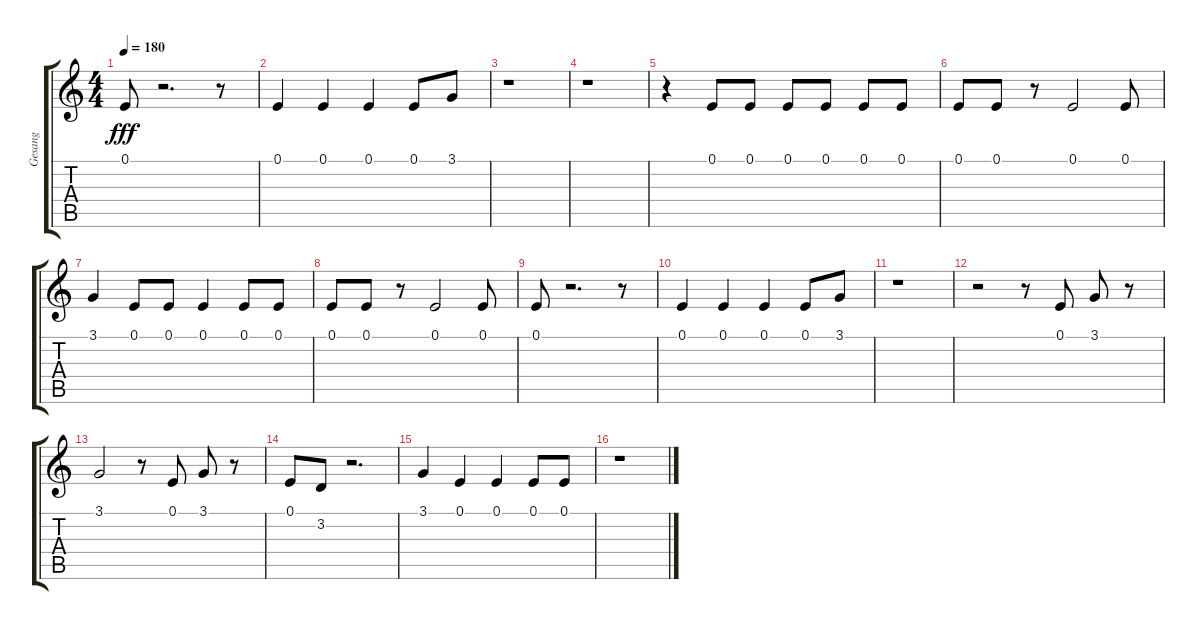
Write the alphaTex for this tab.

\track ("Gesang" "Gesang") {instrument lead2sawtooth}
\staff {score tabs}
\tuning (E4 B3 G3 D3 A2 E2) {hide}
\ts (4 4)
\tempo 180
\clef g2
\ks c
0.1.8{dy fff} r.2{d} r.8 |
0.1.4 0.1.4 0.1.4 0.1.8 3.1.8 |
r.1 |
r.1 |
r.4 0.1.8 0.1.8 0.1.8 0.1.8 0.1.8 0.1.8 |
0.1.8 0.1.8 r.8 0.1.2 0.1.8 |
3.1.4 0.1.8 0.1.8 0.1.4 0.1.8 0.1.8 |
0.1.8 0.1.8 r.8 0.1.2 0.1.8 |
0.1.8 r.2{d} r.8 |
0.1.4 0.1.4 0.1.4 0.1.8 3.1.8 |
r.1 |
r.2 r.8 0.1.8 3.1.8 r.8 |
3.1.2 r.8 0.1.8 3.1.8 r.8 |
0.1.8 3.2.8 r.2{d} |
3.1.4 0.1.4 0.1.4 0.1.8 0.1.8 |
r.1
